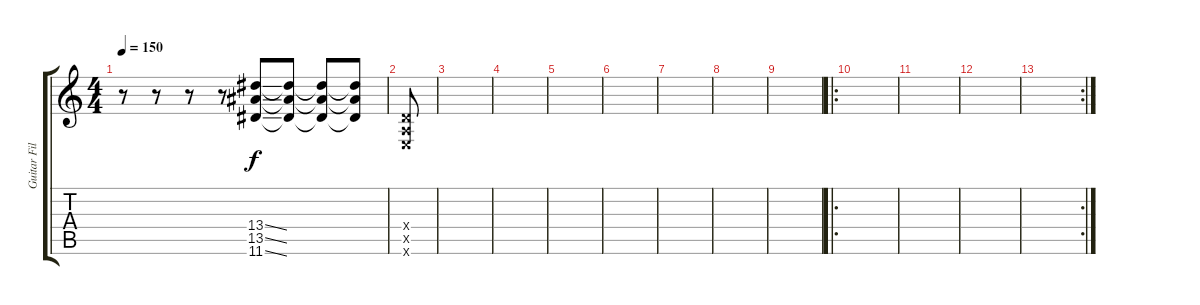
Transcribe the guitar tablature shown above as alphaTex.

\track ("Guitar Fills" "Guitar Fil") {instrument distortionguitar}
\staff {score tabs}
\tuning (E4 B3 G3 D3 A2 E2) {hide}
\ts (4 4)
\tempo 150
\clef g2
\ks c
r.8{dy f} r.8 r.8 r.8 (13.4{ss} 13.5{ss} 11.6{ss}).8 (13.4{t} 13.5{t} 11.6{t}).8 (13.4{t} 13.5{t} 11.6{t}).8 (13.4{t} 13.5{t} 11.6{t}).8 |
(0.4{x} 0.5{x} 0.6{x}).8 |
|
|
|
|
|
|
|
\ro
|
|
|
\rc 2
